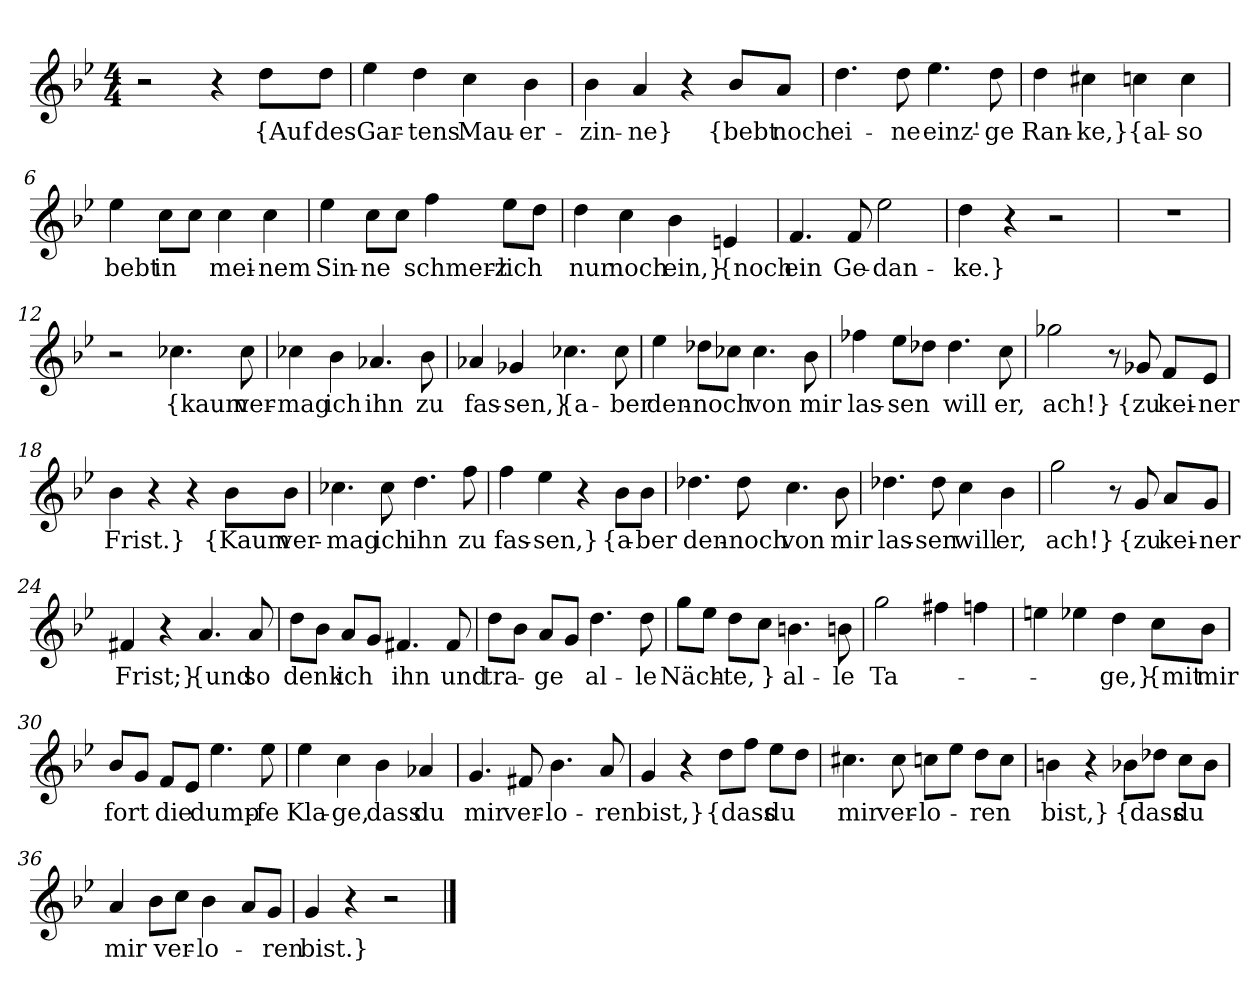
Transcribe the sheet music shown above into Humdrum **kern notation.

**kern	**text
*part1	*part1
*staff1	*staff1
*clefG2	*
*k[b-e-]	*
*M4/4	*
=1	=1
2r	.
4r	.
8dd\L	{Auf
8dd\J	des
=2	=2
4ee-	Gar-
4dd	-tens
4cc	Mau-
4b-	-er-
=3	=3
4b-	-zin-
4a	-ne}
4r	.
8b-/L	{bebt
8a/J	noch
=4	=4
4.dd	ei-
8dd	-ne
4.ee-	einz'-
8dd	-ge
=5	=5
4dd	Ran-
4cc#X	-ke,}
4ccn	{al-
4cc	-so
=6	=6
4ee-	bebt
8cc\L	in
8cc\J	.
4cc	mei-
4cc	-nem
=7	=7
4ee-	Sin-
8cc\L	-ne
8cc\J	.
4ff	schmerz-
8ee-\L	-lich
8dd\J	.
=8	=8
4dd	nur
4cc	noch
4b-	ein,}
4en	{noch
=9	=9
4.f	ein
8f	Ge-
2ee-	-dan-
=10	=10
4dd	ke.}
4r	.
2r	.
=11	=11
1r	.
=12	=12
2r	.
4.cc-X	{kaum
8cc-	ver-
=13	=13
4cc-X	mag
4b-	ich
4.a-X	ihn
8b-	zu
=14	=14
4a-X	fas-
4g-X	-sen,}
4.cc-X	{a-
8cc-	-ber
=15	=15
4ee-	den-
8dd-X\L	-noch
8cc-X\J	.
4.cc-	von
8b-	mir
=16	=16
4ff-X	las-
8ee-\L	-sen
8dd-X\J	.
4.dd-	will
8cc	er,
=17	=17
2gg-X	ach!}
8r	.
8g-X	{zu
8f/L	kei-
8e-/J	-ner
=18	=18
4b-	Frist.}
4r	.
4r	.
8b-\L	{Kaum
8b-\J	ver-
=19	=19
4.cc-X	-mag
8cc-	ich
4.dd	ihn
8ff	zu
=20	=20
4ff	fas-
4ee-	-sen,}
4r	.
8b-\L	{a-
8b-\J	-ber
=21	=21
4.dd-X	den-
8dd-	-noch
4.cc	von
8b-	mir
=22	=22
4.dd-X	las-
8dd-	-sen
4cc	will
4b-	er,
=23	=23
2gg	ach!}
8r	.
8g	{zu
8a/L	kei-
8g/J	-ner
=24	=24
4f#X	Frist;}
4r	.
4.a	{und
8a	so
=25	=25
8dd\L	denk
8b-\J	.
8a/L	ich
8g/J	.
4.f#X	ihn
8f#	und
=26	=26
8dd\L	tra-
8b-\J	.
8a/L	-ge
8g/J	.
4.dd	al-
8dd	-le
=27	=27
8gg\L	Näch-
8ee-\J	.
8dd\L	-te,
8cc\J	}
4.bn	al-
8bn	-le
=28	=28
2gg	Ta-
4ff#X	.
4ffn	.
=29	=29
4een	.
4ee-X	.
4dd	-ge,}
8cc\L	{mit
8b-\J	mir
=30	=30
8b-/L	fort
8g/J	.
8f/L	die
8e-/J	.
4.ee-	dump-
8ee-	-fe
=31	=31
4ee-	Kla-
4cc	-ge,
4b-	dass
4a-X	du
=32	=32
4.g	mir
8f#X	ver-
4.b-	-lo-
8a	-ren
=33	=33
4g	bist,}
4r	.
8dd\L	{dass
8ff\J	.
8ee-\L	du
8dd\J	.
=34	=34
4.cc#X	mir
8cc#	ver-
8ccn\L	-lo-
8ee-\J	.
8dd\L	-ren
8cc\J	.
=35	=35
4bn	bist,}
4r	.
8b-X\L	{dass
8dd-X\J	.
8cc\L	du
8b-\J	.
=36	=36
4a	mir
8b-\L	.
8cc\J	ver-
4b-	-lo-
8a/L	.
8g/J	-ren
=37	=37
4g	bist.}
4r	.
2r	.
==	==
*-	*-
